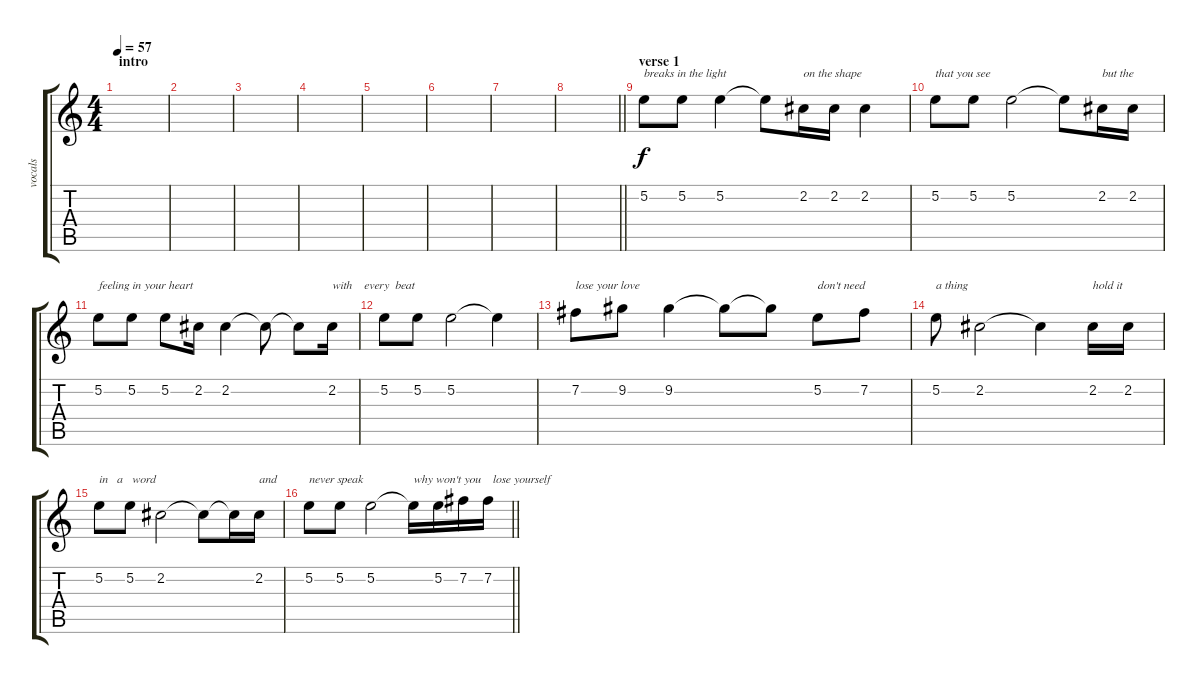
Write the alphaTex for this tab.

\track ("vocals" "vocals") {instrument electricguitarjazz}
\staff {score tabs}
\tuning (E4 B3 G3 D3 A2 E2) {hide}
\ts (4 4)
\section ("" "intro")
\tempo 57
\clef g2
\ks c
|
|
|
|
|
|
|
\barLineRight lightlight
|
\section ("" "verse 1")
5.2.8{txt "breaks in the light"} 5.2.8 5.2.4 5.2{t}.8 2.2.16{txt "on the shape"} 2.2.16 2.2.4 |
5.2.8{txt "that you see"} 5.2.8 5.2.2 5.2{t}.8 2.2.16{txt "but the"} 2.2.16 |
5.2.8{txt "feeling in your heart"} 5.2.8 5.2.8 2.2.16 2.2.4 2.2{t}.8 2.2{t}.8 2.2.16{txt "with    every  beat"} |
5.2.8 5.2.8 5.2.2 5.2{t}.4 |
7.2.8{txt "lose your love"} 9.2.8 9.2.4 9.2{t}.8 9.2{t}.8 5.2.8{txt "don't need"} 7.2.8 |
5.2.8{txt "a thing"} 2.2.2 2.2{t}.4 2.2.16{txt "hold it "} 2.2.16 |
5.2.8{txt "in   a   word"} 5.2.8 2.2.2 2.2{t}.8 2.2{t}.16 2.2.16{txt "and"} |
\barLineRight lightlight
5.2.8{txt "never speak"} 5.2.8 5.2.2 5.2{t}.16{txt "why won't you    lose yourself"} 5.2.16 7.2.16 7.2.16
